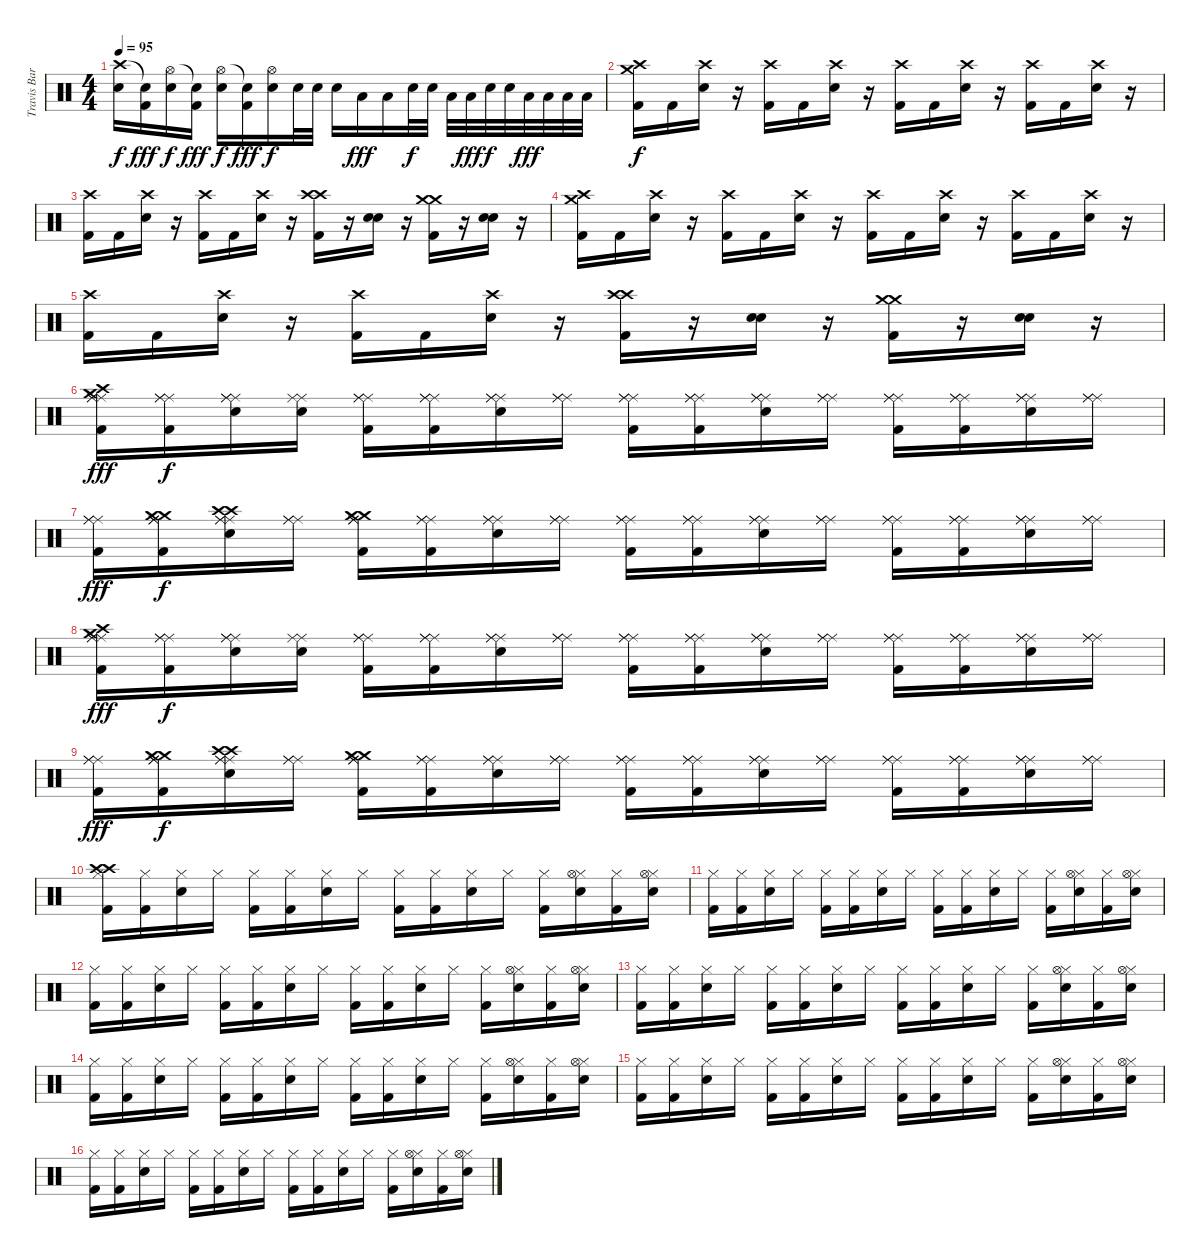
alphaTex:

\track ("Travis Barker" "Travis Bar") {instrument percussion}
\staff {score}
\articulation defaults
\ts (4 4)
\tempo 95
\clef neutral
\ks c
("Crash high (hit)" "Snare (hit) 2").16{dy f} ("Snare (hit)"{t} "Kick (hit) 2").16{dy fff} ("Hi-Hat (open)" "Snare (hit) 2").16{dy f} ("Snare (hit)"{t} "Kick (hit) 2").16{dy fff} ("Hi-Hat (open)" "Snare (hit) 2").16{dy f} ("Snare (hit)"{t} "Kick (hit) 2").16{dy fff} ("Hi-Hat (open)" "Snare (hit) 2").16{dy f} "Snare (hit) 2".32 "Snare (hit) 2".32 "Snare (hit) 2".16 "Low Tom (hit)".16{dy fff} "Low Floor Tom (hit)".16 "Snare (hit) 2".32{dy f} "Snare (hit) 2".32 "Low Tom (hit)".32 "Low Tom (hit)".32{dy fff} "Snare (hit) 2".32{dy f} "Snare (hit) 2".32 "Low Floor Tom (hit)".32{dy fff} "Low Floor Tom (hit)".32 "Low Floor Tom (hit)".32 "Low Floor Tom (hit)".32 |
("Crash medium (hit)" "Crash high (hit)" "Kick (hit) 2").16{dy f} "Kick (hit) 2".16 ("Crash high (hit)" "Snare (hit) 2").16 r.16 ("Crash high (hit)" "Kick (hit) 2").16 "Kick (hit) 2".16 ("Crash high (hit)" "Snare (hit) 2").16 r.16 ("Crash high (hit)" "Kick (hit) 2").16 "Kick (hit) 2".16 ("Crash high (hit)" "Snare (hit) 2").16 r.16 ("Crash high (hit)" "Kick (hit) 2").16 "Kick (hit) 2".16 ("Crash high (hit)" "Snare (hit) 2").16 r.16 |
("Crash high (hit)" "Kick (hit) 2").16 "Kick (hit) 2".16 ("Crash high (hit)" "Snare (hit) 2").16 r.16 ("Crash high (hit)" "Kick (hit) 2").16 "Kick (hit) 2".16 ("Crash high (hit)" "Snare (hit) 2").16 r.16 ("Crash high (hit)" "Crash high (hit)" "Kick (hit) 2").16 r.16 ("Snare (hit) 2" "Snare (hit) 2").16 r.16 ("Crash medium (hit)" "Crash medium (hit)" "Kick (hit) 2").16 r.16 ("Snare (hit) 2" "Snare (hit) 2").16 r.16 |
("Crash medium (hit)" "Crash high (hit)" "Kick (hit) 2").16 "Kick (hit) 2".16 ("Crash high (hit)" "Snare (hit) 2").16 r.16 ("Crash high (hit)" "Kick (hit) 2").16 "Kick (hit) 2".16 ("Crash high (hit)" "Snare (hit) 2").16 r.16 ("Crash high (hit)" "Kick (hit) 2").16 "Kick (hit) 2".16 ("Crash high (hit)" "Snare (hit) 2").16 r.16 ("Crash high (hit)" "Kick (hit) 2").16 "Kick (hit) 2".16 ("Crash high (hit)" "Snare (hit) 2").16 r.16 |
("Crash high (hit)" "Kick (hit) 2").16 "Kick (hit) 2".16 ("Crash high (hit)" "Snare (hit) 2").16 r.16 ("Crash high (hit)" "Kick (hit) 2").16 "Kick (hit) 2".16 ("Crash high (hit)" "Snare (hit) 2").16 r.16 ("Crash high (hit)" "Crash high (hit)" "Kick (hit) 2").16 r.16 ("Snare (hit) 2" "Snare (hit) 2").16 r.16 ("Crash medium (hit)" "Crash medium (hit)" "Kick (hit) 2").16 r.16 ("Snare (hit) 2" "Snare (hit) 2").16 r.16 |
("Ride (middle)" "Kick (hit) 2" "Crash high (hit)" "Crash medium (hit)" "Ride (middle)" "Ride (middle)").16{dy fff} ("Ride (middle)" "Kick (hit) 2" "Ride (middle)" "Ride (middle)").16{dy f} ("Ride (middle)" "Snare (hit) 2" "Ride (middle)" "Ride (middle)").16 ("Ride (middle)" "Snare (hit)" "Ride (middle)").16 ("Ride (middle)" "Kick (hit) 2" "Ride (middle)" "Ride (middle)").16 ("Ride (middle)" "Kick (hit) 2" "Ride (middle)" "Ride (middle)").16 ("Ride (middle)" "Snare (hit) 2" "Ride (middle)" "Ride (middle)").16 ("Ride (middle)" "Ride (middle)" "Ride (middle)").16 ("Ride (middle)" "Kick (hit) 2" "Ride (middle)" "Ride (middle)").16 ("Ride (middle)" "Kick (hit) 2" "Ride (middle)" "Ride (middle)").16 ("Ride (middle)" "Snare (hit) 2" "Ride (middle)" "Ride (middle)").16 ("Ride (middle)" "Ride (middle)" "Ride (middle)").16 ("Ride (middle)" "Kick (hit) 2" "Ride (middle)" "Ride (middle)").16 ("Ride (middle)" "Kick (hit) 2" "Ride (middle)" "Ride (middle)").16 ("Ride (middle)" "Snare (hit) 2" "Ride (middle)" "Ride (middle)").16 ("Ride (middle)" "Ride (middle)" "Ride (middle)").16 |
("Ride (middle)" "Kick (hit) 2" "Ride (middle)" "Ride (middle)").16{dy fff} ("Ride (middle)" "Kick (hit) 2" "Crash medium (hit)" "Crash medium (hit)" "Ride (middle)" "Ride (middle)").16{dy f} ("Ride (middle)" "Snare (hit) 2" "Crash high (hit)" "Crash high (hit)" "Ride (middle)" "Ride (middle)").16 ("Ride (middle)" "Ride (middle)" "Ride (middle)").16 ("Ride (middle)" "Kick (hit) 2" "Crash medium (hit)" "Crash medium (hit)" "Ride (middle)" "Ride (middle)").16 ("Ride (middle)" "Kick (hit) 2" "Ride (middle)" "Ride (middle)").16 ("Ride (middle)" "Snare (hit) 2" "Ride (middle)" "Ride (middle)").16 ("Ride (middle)" "Ride (middle)" "Ride (middle)").16 ("Ride (middle)" "Kick (hit) 2" "Ride (middle)" "Ride (middle)").16 ("Ride (middle)" "Kick (hit) 2" "Ride (middle)" "Ride (middle)").16 ("Ride (middle)" "Snare (hit) 2" "Ride (middle)" "Ride (middle)").16 ("Ride (middle)" "Ride (middle)" "Ride (middle)").16 ("Ride (middle)" "Kick (hit) 2" "Ride (middle)" "Ride (middle)").16 ("Ride (middle)" "Kick (hit) 2" "Ride (middle)" "Ride (middle)").16 ("Ride (middle)" "Snare (hit) 2" "Ride (middle)" "Ride (middle)").16 ("Ride (middle)" "Ride (middle)" "Ride (middle)").16 |
("Ride (middle)" "Kick (hit) 2" "Crash high (hit)" "Crash medium (hit)" "Ride (middle)" "Ride (middle)").16{dy fff} ("Ride (middle)" "Kick (hit) 2" "Ride (middle)" "Ride (middle)").16{dy f} ("Ride (middle)" "Snare (hit) 2" "Ride (middle)" "Ride (middle)").16 ("Ride (middle)" "Snare (hit)" "Ride (middle)").16 ("Ride (middle)" "Kick (hit) 2" "Ride (middle)" "Ride (middle)").16 ("Ride (middle)" "Kick (hit) 2" "Ride (middle)" "Ride (middle)").16 ("Ride (middle)" "Snare (hit) 2" "Ride (middle)" "Ride (middle)").16 ("Ride (middle)" "Ride (middle)" "Ride (middle)").16 ("Ride (middle)" "Kick (hit) 2" "Ride (middle)" "Ride (middle)").16 ("Ride (middle)" "Kick (hit) 2" "Ride (middle)" "Ride (middle)").16 ("Ride (middle)" "Snare (hit) 2" "Ride (middle)" "Ride (middle)").16 ("Ride (middle)" "Ride (middle)" "Ride (middle)").16 ("Ride (middle)" "Kick (hit) 2" "Ride (middle)" "Ride (middle)").16 ("Ride (middle)" "Kick (hit) 2" "Ride (middle)" "Ride (middle)").16 ("Ride (middle)" "Snare (hit) 2" "Ride (middle)" "Ride (middle)").16 ("Ride (middle)" "Ride (middle)" "Ride (middle)").16 |
("Ride (middle)" "Kick (hit) 2" "Ride (middle)" "Ride (middle)").16{dy fff} ("Ride (middle)" "Kick (hit) 2" "Crash medium (hit)" "Crash medium (hit)" "Ride (middle)" "Ride (middle)").16{dy f} ("Ride (middle)" "Snare (hit) 2" "Crash high (hit)" "Crash high (hit)" "Ride (middle)" "Ride (middle)").16 ("Ride (middle)" "Ride (middle)" "Ride (middle)").16 ("Ride (middle)" "Kick (hit) 2" "Crash medium (hit)" "Crash medium (hit)" "Ride (middle)" "Ride (middle)").16 ("Ride (middle)" "Kick (hit) 2" "Ride (middle)" "Ride (middle)").16 ("Ride (middle)" "Snare (hit) 2" "Ride (middle)" "Ride (middle)").16 ("Ride (middle)" "Ride (middle)" "Ride (middle)").16 ("Ride (middle)" "Kick (hit) 2" "Ride (middle)" "Ride (middle)").16 ("Ride (middle)" "Kick (hit) 2" "Ride (middle)" "Ride (middle)").16 ("Ride (middle)" "Snare (hit) 2" "Ride (middle)" "Ride (middle)").16 ("Ride (middle)" "Ride (middle)" "Ride (middle)").16 ("Ride (middle)" "Kick (hit) 2" "Ride (middle)" "Ride (middle)").16 ("Ride (middle)" "Kick (hit) 2" "Ride (middle)" "Ride (middle)").16 ("Ride (middle)" "Snare (hit) 2" "Ride (middle)" "Ride (middle)").16 ("Ride (middle)" "Ride (middle)" "Ride (middle)").16 |
("Hi-Hat (closed)" "Kick (hit) 2" "Crash high (hit)" "Crash high (hit)").16 ("Hi-Hat (closed)" "Kick (hit) 2").16 ("Hi-Hat (closed)" "Snare (hit) 2").16 "Hi-Hat (closed)".16 ("Hi-Hat (closed)" "Kick (hit) 2").16 ("Hi-Hat (closed)" "Kick (hit) 2").16 ("Hi-Hat (closed)" "Snare (hit) 2").16 "Hi-Hat (closed)".16 ("Hi-Hat (closed)" "Kick (hit) 2").16 ("Hi-Hat (closed)" "Kick (hit) 2").16 ("Hi-Hat (closed)" "Snare (hit) 2").16 "Hi-Hat (closed)".16 ("Hi-Hat (closed)" "Kick (hit) 2").16 ("Hi-Hat (closed)" "Hi-Hat (open)" "Snare (hit) 2").16 ("Hi-Hat (closed)" "Kick (hit) 2").16 ("Hi-Hat (closed)" "Hi-Hat (open)" "Snare (hit) 2").16 |
("Hi-Hat (closed)" "Kick (hit) 2").16 ("Hi-Hat (closed)" "Kick (hit) 2").16 ("Hi-Hat (closed)" "Snare (hit) 2").16 "Hi-Hat (closed)".16 ("Hi-Hat (closed)" "Kick (hit) 2").16 ("Hi-Hat (closed)" "Kick (hit) 2").16 ("Hi-Hat (closed)" "Snare (hit) 2").16 "Hi-Hat (closed)".16 ("Hi-Hat (closed)" "Kick (hit) 2").16 ("Hi-Hat (closed)" "Kick (hit) 2").16 ("Hi-Hat (closed)" "Snare (hit) 2").16 "Hi-Hat (closed)".16 ("Hi-Hat (closed)" "Kick (hit) 2").16 ("Hi-Hat (closed)" "Hi-Hat (open)" "Snare (hit) 2").16 ("Hi-Hat (closed)" "Kick (hit) 2").16 ("Hi-Hat (closed)" "Hi-Hat (open)" "Snare (hit) 2").16 |
("Hi-Hat (closed)" "Kick (hit) 2").16 ("Hi-Hat (closed)" "Kick (hit) 2").16 ("Hi-Hat (closed)" "Snare (hit) 2").16 "Hi-Hat (closed)".16 ("Hi-Hat (closed)" "Kick (hit) 2").16 ("Hi-Hat (closed)" "Kick (hit) 2").16 ("Hi-Hat (closed)" "Snare (hit) 2").16 "Hi-Hat (closed)".16 ("Hi-Hat (closed)" "Kick (hit) 2").16 ("Hi-Hat (closed)" "Kick (hit) 2").16 ("Hi-Hat (closed)" "Snare (hit) 2").16 "Hi-Hat (closed)".16 ("Hi-Hat (closed)" "Kick (hit) 2").16 ("Hi-Hat (closed)" "Hi-Hat (open)" "Snare (hit) 2").16 ("Hi-Hat (closed)" "Kick (hit) 2").16 ("Hi-Hat (closed)" "Hi-Hat (open)" "Snare (hit) 2").16 |
("Hi-Hat (closed)" "Kick (hit) 2").16 ("Hi-Hat (closed)" "Kick (hit) 2").16 ("Hi-Hat (closed)" "Snare (hit) 2").16 "Hi-Hat (closed)".16 ("Hi-Hat (closed)" "Kick (hit) 2").16 ("Hi-Hat (closed)" "Kick (hit) 2").16 ("Hi-Hat (closed)" "Snare (hit) 2").16 "Hi-Hat (closed)".16 ("Hi-Hat (closed)" "Kick (hit) 2").16 ("Hi-Hat (closed)" "Kick (hit) 2").16 ("Hi-Hat (closed)" "Snare (hit) 2").16 "Hi-Hat (closed)".16 ("Hi-Hat (closed)" "Kick (hit) 2").16 ("Hi-Hat (closed)" "Hi-Hat (open)" "Snare (hit) 2").16 ("Hi-Hat (closed)" "Kick (hit) 2").16 ("Hi-Hat (closed)" "Hi-Hat (open)" "Snare (hit) 2").16 |
("Hi-Hat (closed)" "Kick (hit) 2").16 ("Hi-Hat (closed)" "Kick (hit) 2").16 ("Hi-Hat (closed)" "Snare (hit) 2").16 "Hi-Hat (closed)".16 ("Hi-Hat (closed)" "Kick (hit) 2").16 ("Hi-Hat (closed)" "Kick (hit) 2").16 ("Hi-Hat (closed)" "Snare (hit) 2").16 "Hi-Hat (closed)".16 ("Hi-Hat (closed)" "Kick (hit) 2").16 ("Hi-Hat (closed)" "Kick (hit) 2").16 ("Hi-Hat (closed)" "Snare (hit) 2").16 "Hi-Hat (closed)".16 ("Hi-Hat (closed)" "Kick (hit) 2").16 ("Hi-Hat (closed)" "Hi-Hat (open)" "Snare (hit) 2").16 ("Hi-Hat (closed)" "Kick (hit) 2").16 ("Hi-Hat (closed)" "Hi-Hat (open)" "Snare (hit) 2").16 |
("Hi-Hat (closed)" "Kick (hit) 2").16 ("Hi-Hat (closed)" "Kick (hit) 2").16 ("Hi-Hat (closed)" "Snare (hit) 2").16 "Hi-Hat (closed)".16 ("Hi-Hat (closed)" "Kick (hit) 2").16 ("Hi-Hat (closed)" "Kick (hit) 2").16 ("Hi-Hat (closed)" "Snare (hit) 2").16 "Hi-Hat (closed)".16 ("Hi-Hat (closed)" "Kick (hit) 2").16 ("Hi-Hat (closed)" "Kick (hit) 2").16 ("Hi-Hat (closed)" "Snare (hit) 2").16 "Hi-Hat (closed)".16 ("Hi-Hat (closed)" "Kick (hit) 2").16 ("Hi-Hat (closed)" "Hi-Hat (open)" "Snare (hit) 2").16 ("Hi-Hat (closed)" "Kick (hit) 2").16 ("Hi-Hat (closed)" "Hi-Hat (open)" "Snare (hit) 2").16 |
("Hi-Hat (closed)" "Kick (hit) 2").16 ("Hi-Hat (closed)" "Kick (hit) 2").16 ("Hi-Hat (closed)" "Snare (hit) 2").16 "Hi-Hat (closed)".16 ("Hi-Hat (closed)" "Kick (hit) 2").16 ("Hi-Hat (closed)" "Kick (hit) 2").16 ("Hi-Hat (closed)" "Snare (hit) 2").16 "Hi-Hat (closed)".16 ("Hi-Hat (closed)" "Kick (hit) 2").16 ("Hi-Hat (closed)" "Kick (hit) 2").16 ("Hi-Hat (closed)" "Snare (hit) 2").16 "Hi-Hat (closed)".16 ("Hi-Hat (closed)" "Kick (hit) 2").16 ("Hi-Hat (closed)" "Hi-Hat (open)" "Snare (hit) 2").16 ("Hi-Hat (closed)" "Kick (hit) 2").16 ("Hi-Hat (closed)" "Hi-Hat (open)" "Snare (hit) 2").16
